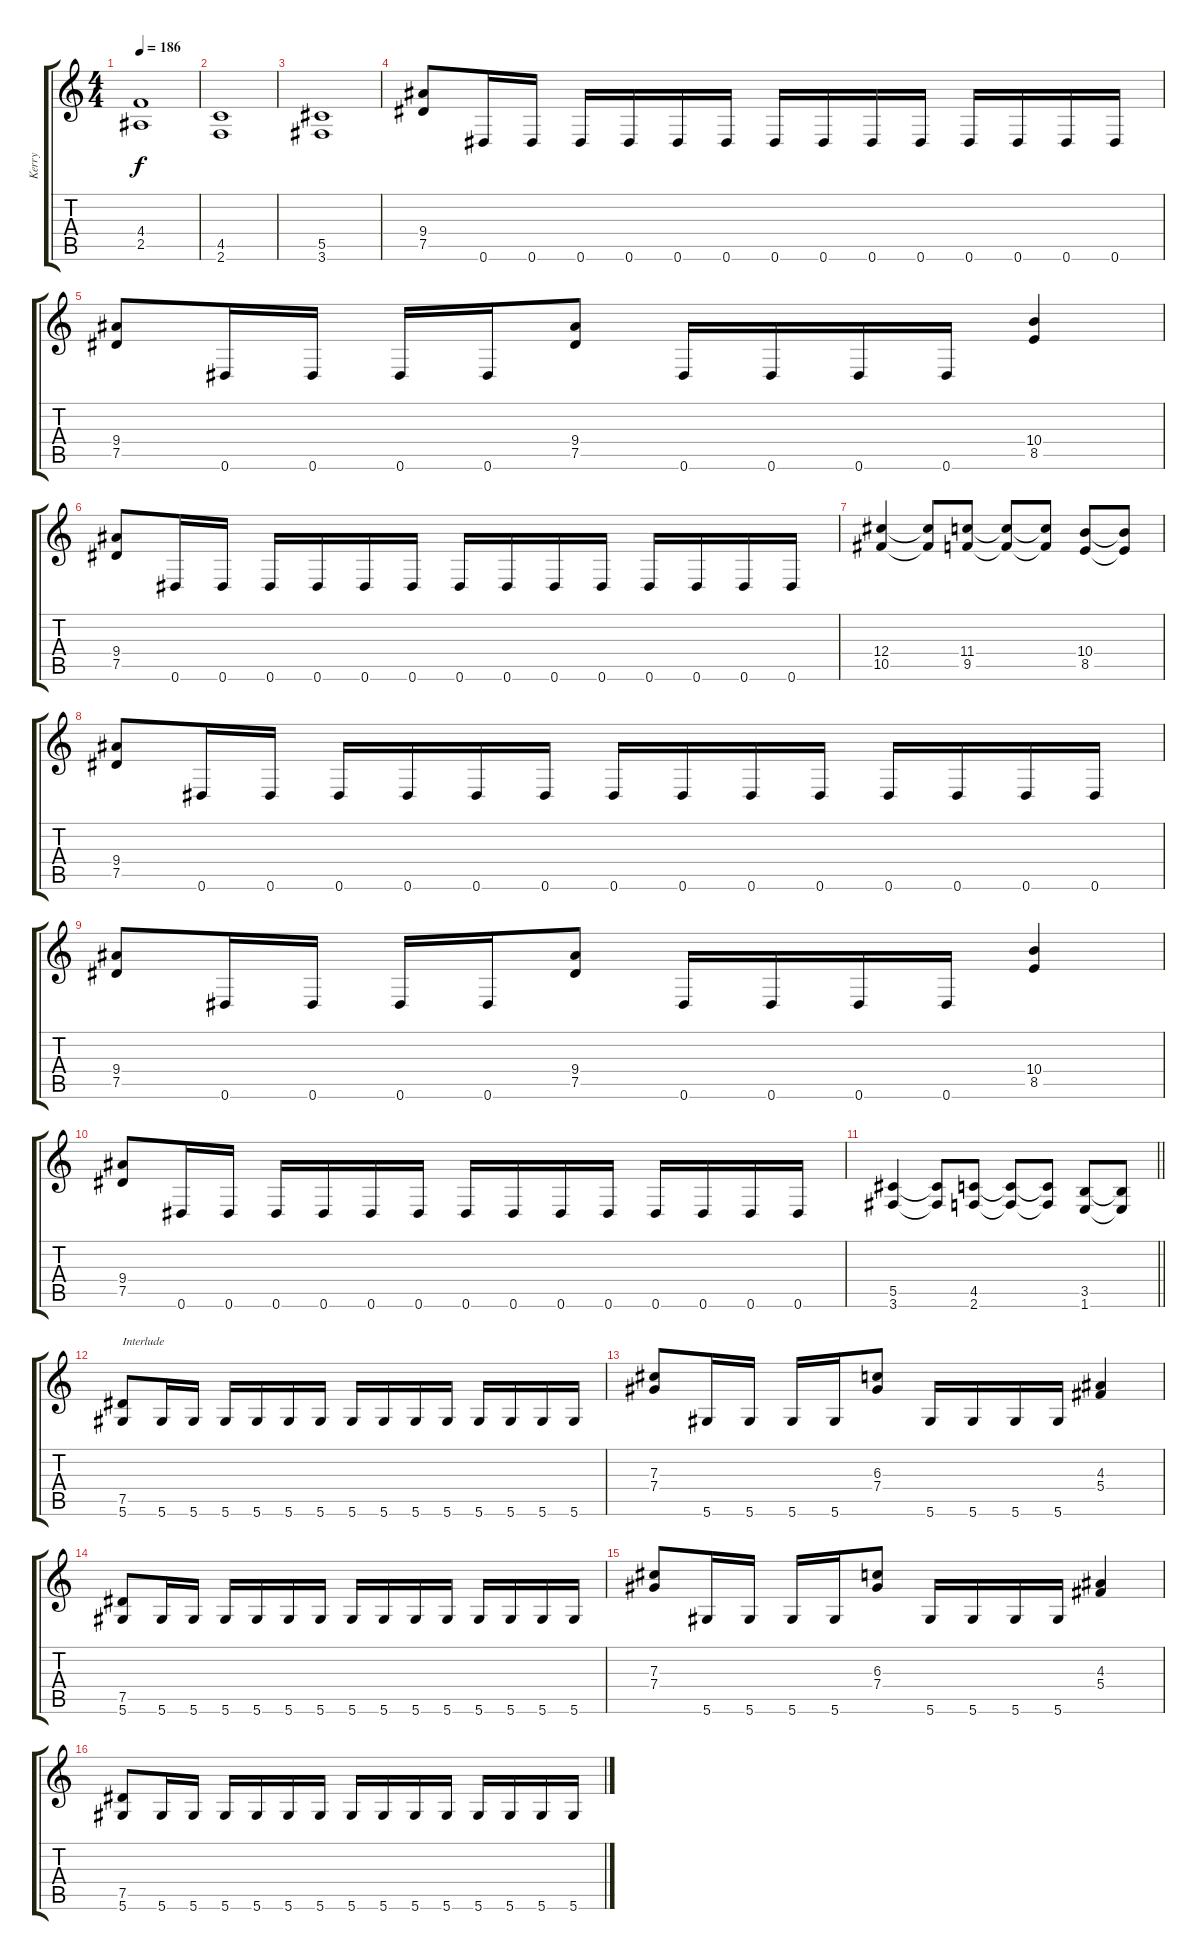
\track ("Kerry" "Kerry") {instrument distortionguitar}
\staff {score tabs}
\tuning (Eb4 Bb3 Gb3 Db3 Ab2 Eb2) {hide}
\ts (4 4)
\tempo 186
\clef g2
\ks c
(4.4 2.5).1{dy f} |
(4.5 2.6).1 |
(5.5 3.6).1 |
(9.4 7.5).8 0.6.16 0.6.16 0.6.16 0.6.16 0.6.16 0.6.16 0.6.16 0.6.16 0.6.16 0.6.16 0.6.16 0.6.16 0.6.16 0.6.16 |
(9.4 7.5).8 0.6.16 0.6.16 0.6.16 0.6.16 (9.4 7.5).8 0.6.16 0.6.16 0.6.16 0.6.16 (10.4 8.5).4 |
(9.4 7.5).8 0.6.16 0.6.16 0.6.16 0.6.16 0.6.16 0.6.16 0.6.16 0.6.16 0.6.16 0.6.16 0.6.16 0.6.16 0.6.16 0.6.16 |
(12.4 10.5).4 (12.4{t} 10.5{t}).8 (11.4 9.5).8 (11.4{t} 9.5{t}).8 (11.4{t} 9.5{t}).8 (10.4 8.5).8 (10.4{t} 8.5{t}).8 |
(9.4 7.5).8 0.6.16 0.6.16 0.6.16 0.6.16 0.6.16 0.6.16 0.6.16 0.6.16 0.6.16 0.6.16 0.6.16 0.6.16 0.6.16 0.6.16 |
(9.4 7.5).8 0.6.16 0.6.16 0.6.16 0.6.16 (9.4 7.5).8 0.6.16 0.6.16 0.6.16 0.6.16 (10.4 8.5).4 |
(9.4 7.5).8 0.6.16 0.6.16 0.6.16 0.6.16 0.6.16 0.6.16 0.6.16 0.6.16 0.6.16 0.6.16 0.6.16 0.6.16 0.6.16 0.6.16 |
\barLineRight lightlight
(5.5 3.6).4 (5.5{t} 3.6{t}).8 (4.5 2.6).8 (4.5{t} 2.6{t}).8 (4.5{t} 2.6{t}).8 (3.5 1.6).8 (3.5{t} 1.6{t}).8 |
(7.5 5.6).8{txt "Interlude"} 5.6.16 5.6.16 5.6.16 5.6.16 5.6.16 5.6.16 5.6.16 5.6.16 5.6.16 5.6.16 5.6.16 5.6.16 5.6.16 5.6.16 |
(7.3 7.4).8 5.6.16 5.6.16 5.6.16 5.6.16 (6.3 7.4).8 5.6.16 5.6.16 5.6.16 5.6.16 (4.3 5.4).4 |
(7.5 5.6).8 5.6.16 5.6.16 5.6.16 5.6.16 5.6.16 5.6.16 5.6.16 5.6.16 5.6.16 5.6.16 5.6.16 5.6.16 5.6.16 5.6.16 |
(7.3 7.4).8 5.6.16 5.6.16 5.6.16 5.6.16 (6.3 7.4).8 5.6.16 5.6.16 5.6.16 5.6.16 (4.3 5.4).4 |
(7.5 5.6).8 5.6.16 5.6.16 5.6.16 5.6.16 5.6.16 5.6.16 5.6.16 5.6.16 5.6.16 5.6.16 5.6.16 5.6.16 5.6.16 5.6.16
